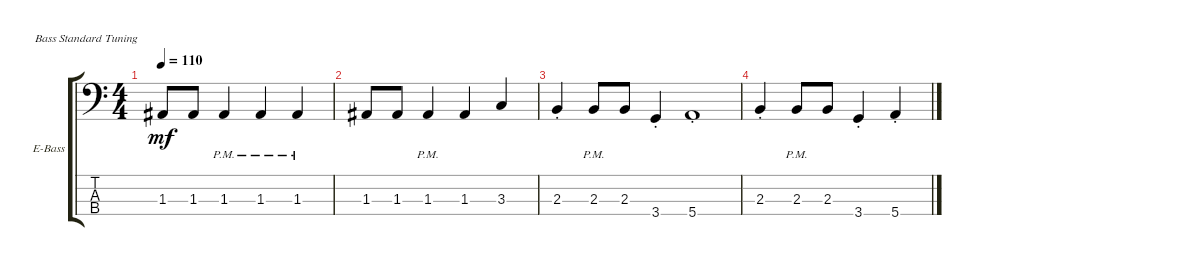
\defaultSystemsLayout 4
\bracketExtendMode groupsimilarinstruments
\firstSystemTrackNameOrientation horizontal
\otherSystemsTrackNameOrientation horizontal
\track ("Electric Bass" "E-Bass") {mute instrument electricbassfinger}
\staff {score tabs}
\tuning (G2 D2 A1 E1)
\ts (4 4)
\tempo 110
\clef f4
\ks c
1.3.8{dy mf} 1.3.8 1.3{pm}.4 1.3{pm}.4 1.3{pm}.4 |
1.3.8 1.3.8 1.3{pm}.4 1.3.4 3.3.4 |
2.3{st}.4 2.3{pm}.8 2.3.8 3.4{st}.4 5.4{st}.1 |
2.3{st}.4 2.3{pm}.8 2.3.8 3.4{st}.4 5.4{st}.4
